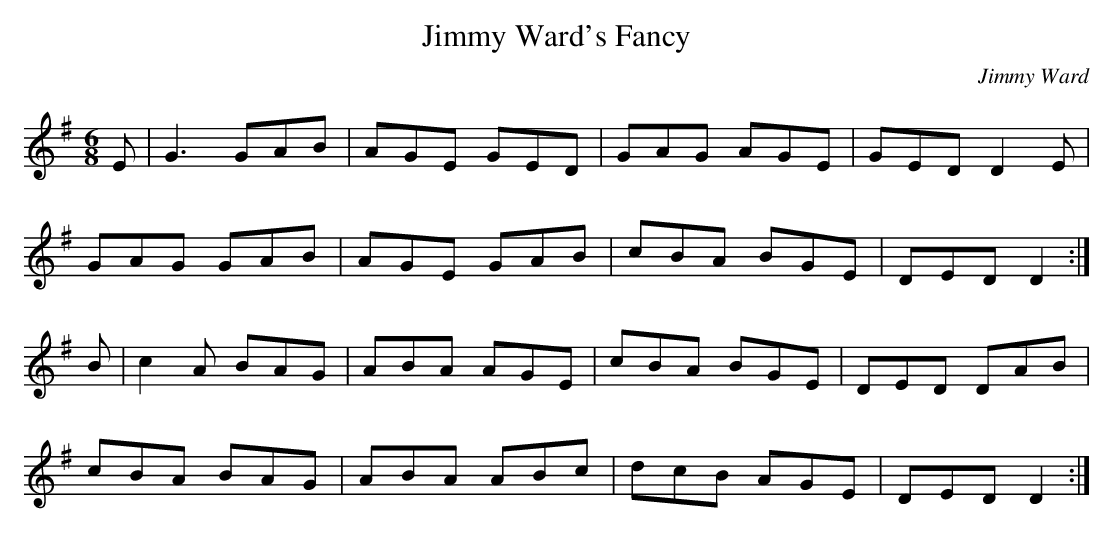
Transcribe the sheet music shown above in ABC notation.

X:1
T:Jimmy Ward's Fancy
C:Jimmy Ward
L:1/8
M:6/8
K:G
E | G3  GAB | AGE GED | GAG AGE | GED D2E  |
    GAG GAB | AGE GAB | cBA BGE | DED D2  :|
B | c2A BAG | ABA AGE | cBA BGE | DED DAB  |
    cBA BAG | ABA ABc | dcB AGE | DED D2 :|]
